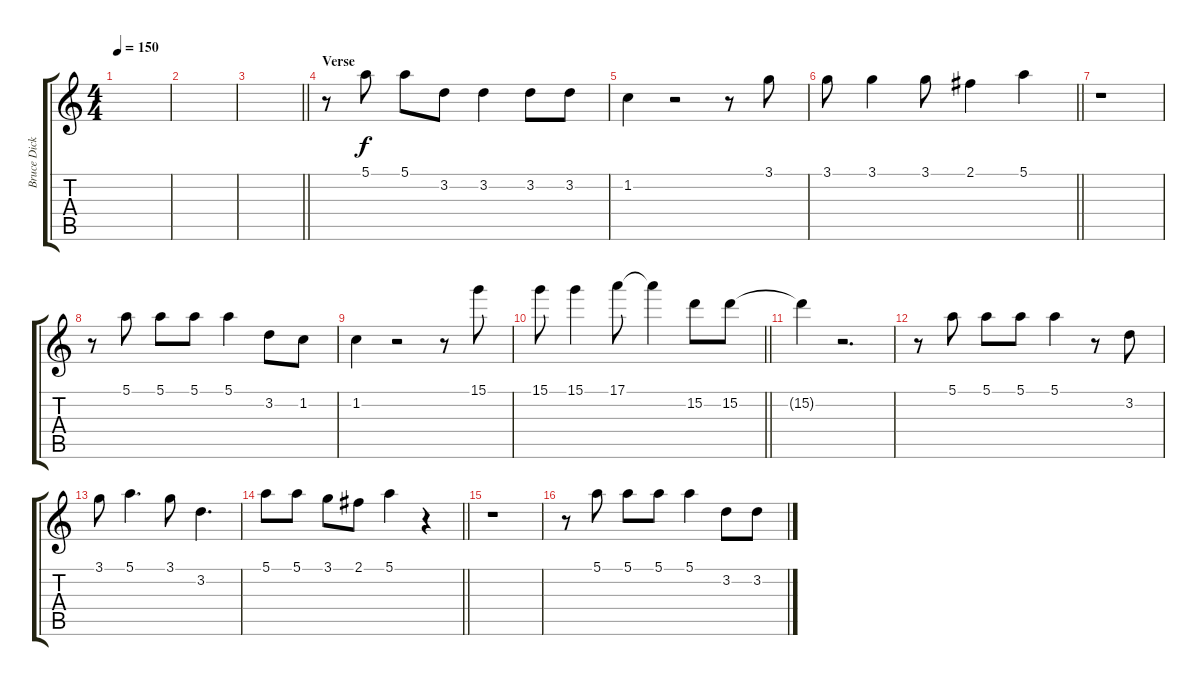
\track ("Bruce Dickinson" "Bruce Dick") {instrument acousticguitarsteel}
\staff {score tabs}
\tuning (E4 B3 G3 D3 A2 E2) {hide}
\ts (4 4)
\tempo 150
\clef g2
\ks c
|
|
\barLineRight lightlight
|
\section ("" "Verse")
r.8 5.1.8 5.1.8 3.2.8 3.2.4 3.2.8 3.2.8 |
1.2.4 r.2 r.8 3.1.8 |
\barLineRight lightlight
3.1.8 3.1.4 3.1.8 2.1.4 5.1.4 |
r.1 |
r.8 5.1.8 5.1.8 5.1.8 5.1.4 3.2.8 1.2.8 |
1.2.4 r.2 r.8 15.1.8 |
\barLineRight lightlight
15.1.8 15.1.4 17.1.8 17.1{t}.4 15.2.8 15.2.8 |
15.2{t}.4 r.2{d} |
r.8 5.1.8 5.1.8 5.1.8 5.1.4 r.8 3.2.8 |
3.1.8 5.1.4{d} 3.1.8 3.2.4{d} |
\barLineRight lightlight
5.1.8 5.1.8 3.1.8 2.1.8 5.1.4 r.4 |
r.1 |
r.8 5.1.8 5.1.8 5.1.8 5.1.4 3.2.8 3.2.8
